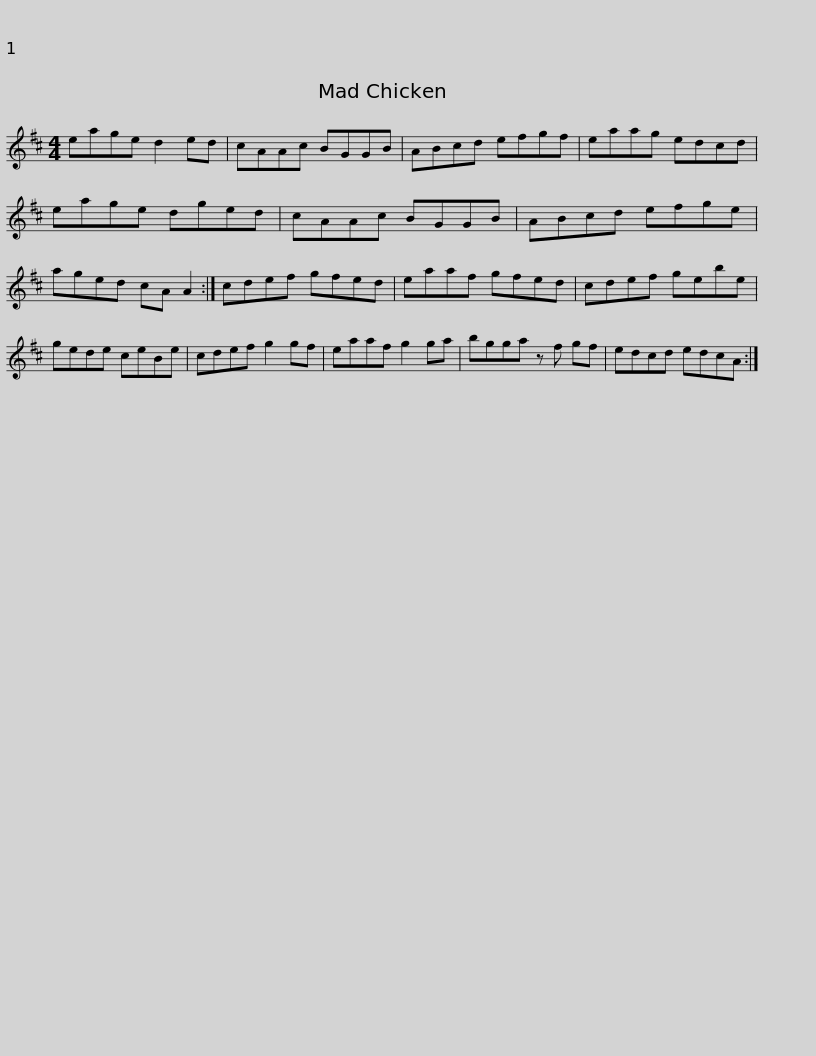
X:1
L:1/8
M:4/4
I:linebreak $
K:D
V:1 treble
V:1
 eage d2 ed | cAAc BGGB | ABcd efgf | eaag edcd |$ eage dged | %5
 cAAc BGGB | ABcd efge | aged cA A2 :|$ cdef gfed | eaaf gfed | %10
 cdef gebe | gede ceBe |$ cdef g2 gf | eaaf g2 ga | bgga z f gf | %15
 edcd edcA :| %16
